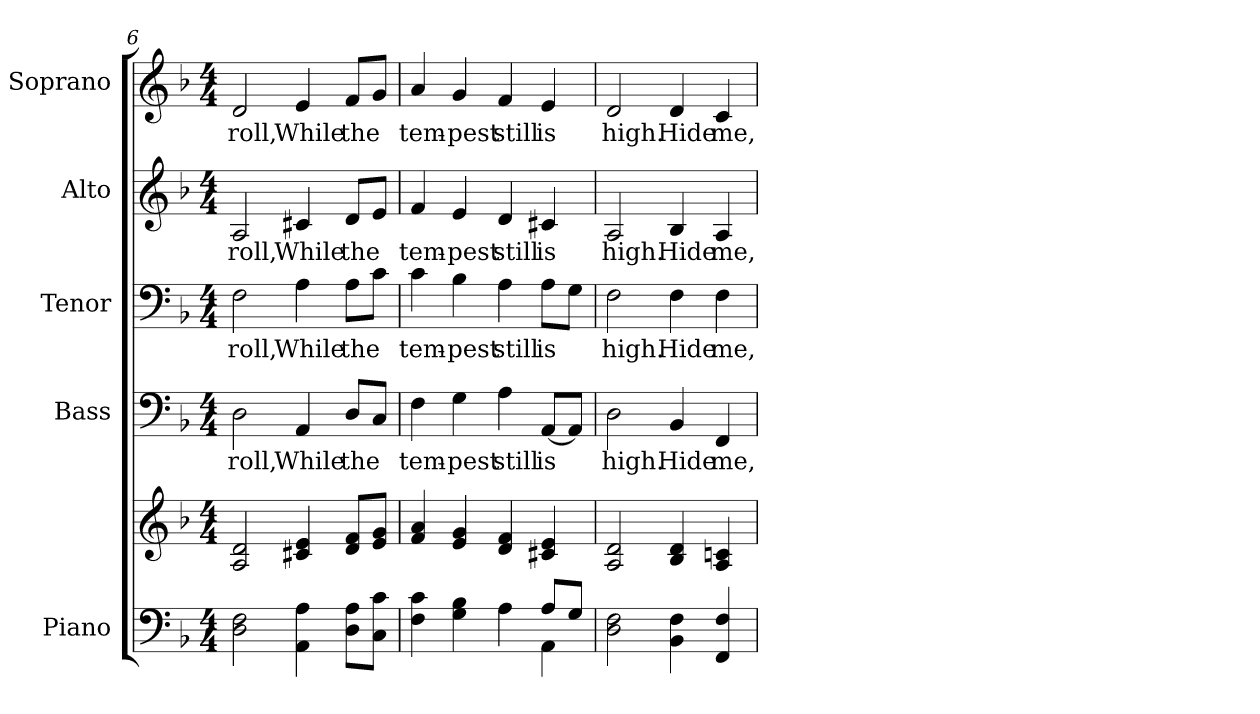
**kern	**kern	**kern	**text	**kern	**text	**kern	**text	**kern	**text
*part5	*part5	*part4	*part4	*part3	*part3	*part2	*part2	*part1	*part1
*staff6	*staff5	*staff4	*staff4	*staff3	*staff3	*staff2	*staff2	*staff1	*staff1
*I"Piano	*	*I"Bass	*	*I"Tenor	*	*I"Alto	*	*I"Soprano	*
*I'Pno.	*	*I'B.	*	*I'T.	*	*I'A.	*	*I'S.	*
*clefF4	*clefG2	*clefF4	*	*clefF4	*	*clefG2	*	*clefG2	*
*k[b-]	*k[b-]	*k[b-]	*	*k[b-]	*	*k[b-]	*	*k[b-]	*
*F:	*F:	*F:	*	*F:	*	*F:	*	*F:	*
*M4/4	*M4/4	*M4/4	*	*M4/4	*	*M4/4	*	*M4/4	*
=6	=6	=6	=6	=6	=6	=6	=6	=6	=6
!	!	!	!LO:LY:b:color=#000000	!	!	!	!	!	!
!	!	!	!	!	!LO:LY:b:color=#000000	!	!	!	!
!	!	!	!	!	!	!	!LO:LY:b:color=#000000	!	!
!	!	!	!	!	!	!	!	!	!LO:LY:b:color=#000000
2Di\ 2Fi	2Ai/ 2di	2Di\	roll,	2Fi\	roll,	2Ai/	roll,	2di/	roll,
!	!	!	!LO:LY:b:color=#000000	!	!	!	!	!	!
!	!	!	!	!	!LO:LY:b:color=#000000	!	!	!	!
!	!	!	!	!	!	!	!LO:LY:b:color=#000000	!	!
!	!	!	!	!	!	!	!	!	!LO:LY:b:color=#000000
4AAi\ 4Ai	4c#Xi/ 4ei	4AAi/	While	4Ai\	While	4c#Xi/	While	4ei/	While
!	!	!	!LO:LY:b:color=#000000	!	!	!	!	!	!
!	!	!	!	!	!LO:LY:b:color=#000000	!	!	!	!
!	!	!	!	!	!	!	!LO:LY:b:color=#000000	!	!
!	!	!	!	!	!	!	!	!	!LO:LY:b:color=#000000
8Di\ 8AiL	8di/ 8fiL	8Di/L	the	8Ai\L	the	8di/L	the	8fi/L	the
8Ci\ 8ciJ	8ei/ 8giJ	8Ci/J	.	8ci\J	.	8ei/J	.	8gi/J	.
!!LO:PB:g=z
=7	=7	=7	=7	=7	=7	=7	=7	=7	=7
*^	*	*	*	*	*	*	*	*	*
!	!	!	!	!LO:LY:b:color=#000000	!	!	!	!	!	!
!	!	!	!	!	!	!LO:LY:b:color=#000000	!	!	!	!
!	!	!	!	!	!	!	!	!LO:LY:b:color=#000000	!	!
!	!	!	!	!	!	!	!	!	!	!LO:LY:b:color=#000000
4Fi\ 4ci	2ryy	4fi/ 4ai	4Fi\	tem-	4ci\	tem-	4fi/	tem-	4ai/	tem-
!	!	!	!	!LO:LY:b:color=#000000	!	!	!	!	!	!
!	!	!	!	!	!	!LO:LY:b:color=#000000	!	!	!	!
!	!	!	!	!	!	!	!	!LO:LY:b:color=#000000	!	!
!	!	!	!	!	!	!	!	!	!	!LO:LY:b:color=#000000
4Gi\ 4B-i	.	4ei/ 4gi	4Gi\	-pest	4B-i\	-pest	4ei/	-pest	4gi/	-pest
!	!	!	!	!LO:LY:b:color=#000000	!	!	!	!	!	!
!	!	!	!	!	!	!LO:LY:b:color=#000000	!	!	!	!
!	!	!	!	!	!	!	!	!LO:LY:b:color=#000000	!	!
!	!	!	!	!	!	!	!	!	!	!LO:LY:b:color=#000000
4Ai\	4ryy	4di/ 4fi	4Ai\	still	4Ai\	still	4di/	still	4fi/	still
!	!	!	!	!LO:LY:b:color=#000000	!	!	!	!	!	!
!	!	!	!	!	!	!LO:LY:b:color=#000000	!	!	!	!
!	!	!	!	!	!	!	!	!LO:LY:b:color=#000000	!	!
!	!	!	!	!	!	!	!	!	!	!LO:LY:b:color=#000000
8Ai/L	4AAi\	4c#Xi/ 4ei	[<8AAi/L	is	8Ai\L	is	4c#Xi/	is	4ei/	is
8Gi/J	.	.	8AAi/J]	.	8Gi\J	.	.	.	.	.
*v	*v	*	*	*	*	*	*	*	*	*
=8	=8	=8	=8	=8	=8	=8	=8	=8	=8
!	!	!	!LO:LY:b:color=#000000	!	!	!	!	!	!
!	!	!	!	!	!LO:LY:b:color=#000000	!	!	!	!
!	!	!	!	!	!	!	!LO:LY:b:color=#000000	!	!
!	!	!	!	!	!	!	!	!	!LO:LY:b:color=#000000
2Di\ 2Fi	2Ai/ 2di	2Di\	high.	2Fi\	high.	2Ai/	high.	2di/	high.
!	!	!	!LO:LY:b:color=#000000	!	!	!	!	!	!
!	!	!	!	!	!LO:LY:b:color=#000000	!	!	!	!
!	!	!	!	!	!	!	!LO:LY:b:color=#000000	!	!
!	!	!	!	!	!	!	!	!	!LO:LY:b:color=#000000
4BB-i\ 4Fi	4B-i/ 4di	4BB-i/	Hide	4Fi\	Hide	4B-i/	Hide	4di/	Hide
!	!	!	!LO:LY:b:color=#000000	!	!	!	!	!	!
!	!	!	!	!	!LO:LY:b:color=#000000	!	!	!	!
!	!	!	!	!	!	!	!LO:LY:b:color=#000000	!	!
!	!	!	!	!	!	!	!	!	!LO:LY:b:color=#000000
4FFi/ 4Fi	4Ai/ 4cni	4FFi/	me,	4Fi\	me,	4Ai/	me,	4ci/	me,
=	=	=	=	=	=	=	=	=	=
*-	*-	*-	*-	*-	*-	*-	*-	*-	*-
